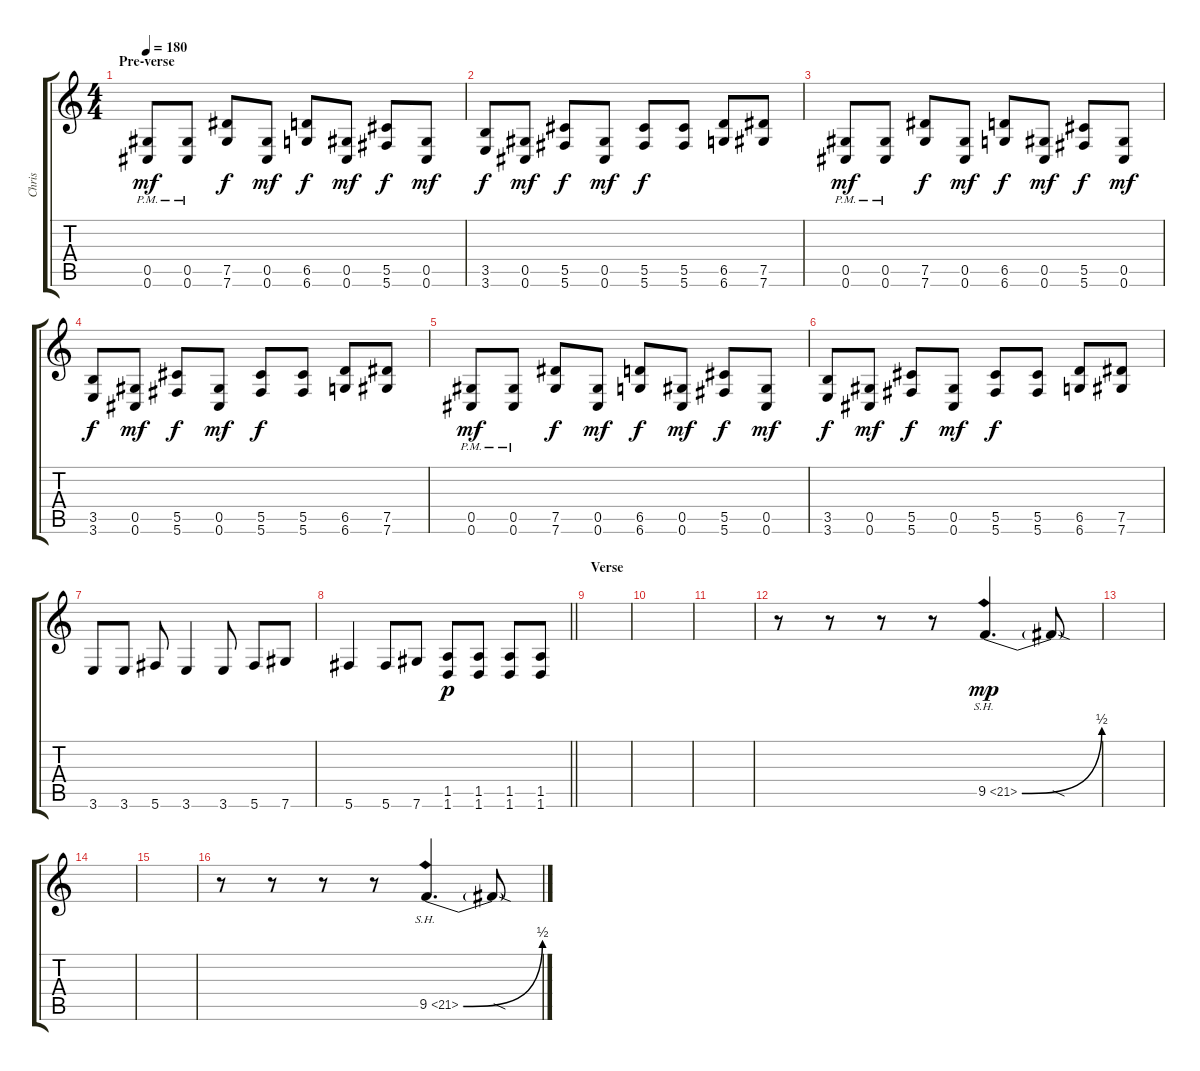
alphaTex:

\track ("Chris" "Chris") {instrument distortionguitar}
\staff {score tabs}
\tuning (Eb4 Bb3 Gb3 Db3 Ab2 Db2) {hide}
\ts (4 4)
\section ("" "Pre-verse")
\tempo 180
\clef g2
\ks c
(0.5{pm} 0.6{pm}).8{dy mf balance 0} (0.5{pm} 0.6{pm}).8 (7.5 7.6).8{dy f} (0.5 0.6).8{dy mf} (6.5 6.6).8{dy f} (0.5 0.6).8{dy mf} (5.5 5.6).8{dy f} (0.5 0.6).8{dy mf} |
(3.5 3.6).8{dy f} (0.5 0.6).8{dy mf} (5.5 5.6).8{dy f} (0.5 0.6).8{dy mf} (5.5 5.6).8{dy f} (5.5 5.6).8 (6.5 6.6).8 (7.5 7.6).8 |
(0.5{pm} 0.6{pm}).8{dy mf} (0.5{pm} 0.6{pm}).8 (7.5 7.6).8{dy f} (0.5 0.6).8{dy mf} (6.5 6.6).8{dy f} (0.5 0.6).8{dy mf} (5.5 5.6).8{dy f} (0.5 0.6).8{dy mf} |
(3.5 3.6).8{dy f} (0.5 0.6).8{dy mf} (5.5 5.6).8{dy f} (0.5 0.6).8{dy mf} (5.5 5.6).8{dy f} (5.5 5.6).8 (6.5 6.6).8 (7.5 7.6).8 |
(0.5{pm} 0.6{pm}).8{dy mf} (0.5{pm} 0.6{pm}).8 (7.5 7.6).8{dy f} (0.5 0.6).8{dy mf} (6.5 6.6).8{dy f} (0.5 0.6).8{dy mf} (5.5 5.6).8{dy f} (0.5 0.6).8{dy mf} |
(3.5 3.6).8{dy f} (0.5 0.6).8{dy mf} (5.5 5.6).8{dy f} (0.5 0.6).8{dy mf} (5.5 5.6).8{dy f} (5.5 5.6).8 (6.5 6.6).8 (7.5 7.6).8 |
3.6.8 3.6.8 5.6.8 3.6.4 3.6.8 5.6.8 7.6.8 |
\barLineRight lightlight
5.6.4 5.6.8 7.6.8 (1.5 1.6).8{dy p} (1.5 1.6).8 (1.5 1.6).8 (1.5 1.6).8 |
\section ("" "Verse")
|
|
|
r.8{balance 8} r.8 r.8 r.8 9.5{be (bend 0 0 60 2) sh 12}.4{d dy mp} 9.5{sod t}.8 |
|
|
|
r.8 r.8 r.8 r.8 9.5{be (bend 0 0 60 2) sh 12}.4{d} 9.5{sod t}.8
